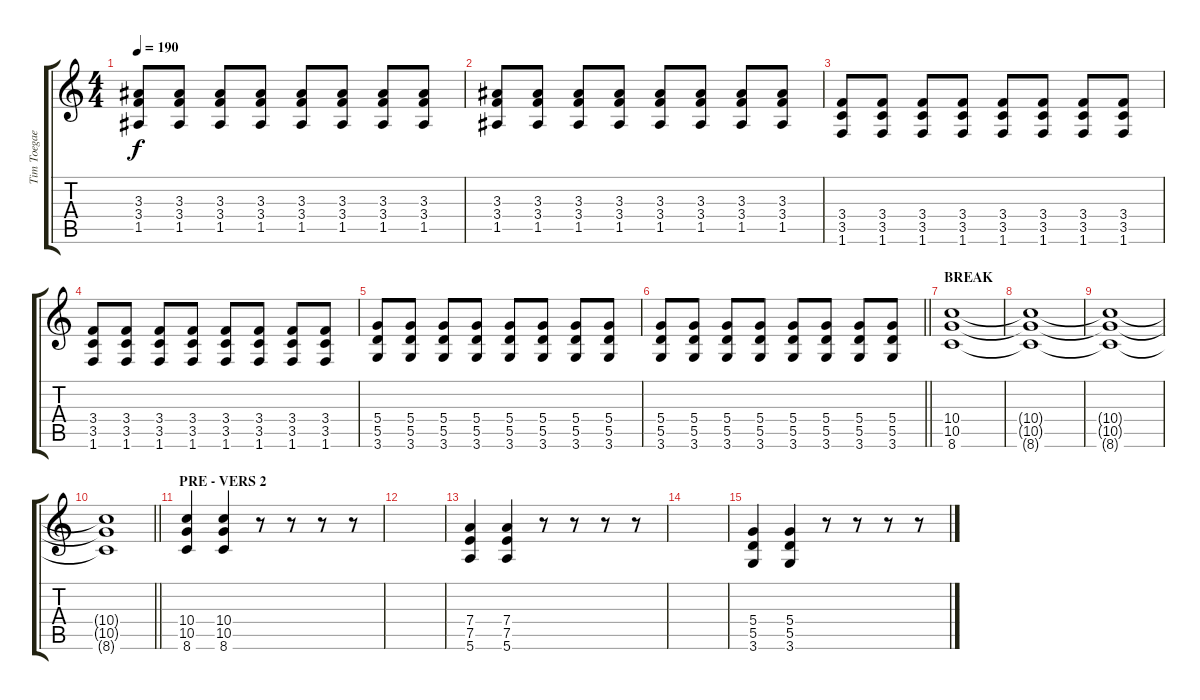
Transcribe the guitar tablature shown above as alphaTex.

\track ("Tim Toegaert" "Tim Toegae") {instrument distortionguitar}
\staff {score tabs}
\tuning (E4 B3 G3 D3 A2 E2) {hide}
\ts (4 4)
\tempo 190
\clef g2
\ks c
(3.3 3.4 1.5).8{dy f} (3.3 3.4 1.5).8 (3.3 3.4 1.5).8 (3.3 3.4 1.5).8 (3.3 3.4 1.5).8 (3.3 3.4 1.5).8 (3.3 3.4 1.5).8 (3.3 3.4 1.5).8 |
(3.3 3.4 1.5).8 (3.3 3.4 1.5).8 (3.3 3.4 1.5).8 (3.3 3.4 1.5).8 (3.3 3.4 1.5).8 (3.3 3.4 1.5).8 (3.3 3.4 1.5).8 (3.3 3.4 1.5).8 |
(3.4 3.5 1.6).8 (3.4 3.5 1.6).8 (3.4 3.5 1.6).8 (3.4 3.5 1.6).8 (3.4 3.5 1.6).8 (3.4 3.5 1.6).8 (3.4 3.5 1.6).8 (3.4 3.5 1.6).8 |
(3.4 3.5 1.6).8 (3.4 3.5 1.6).8 (3.4 3.5 1.6).8 (3.4 3.5 1.6).8 (3.4 3.5 1.6).8 (3.4 3.5 1.6).8 (3.4 3.5 1.6).8 (3.4 3.5 1.6).8 |
(5.4 5.5 3.6).8 (5.4 5.5 3.6).8 (5.4 5.5 3.6).8 (5.4 5.5 3.6).8 (5.4 5.5 3.6).8 (5.4 5.5 3.6).8 (5.4 5.5 3.6).8 (5.4 5.5 3.6).8 |
\barLineRight lightlight
(5.4 5.5 3.6).8 (5.4 5.5 3.6).8 (5.4 5.5 3.6).8 (5.4 5.5 3.6).8 (5.4 5.5 3.6).8 (5.4 5.5 3.6).8 (5.4 5.5 3.6).8 (5.4 5.5 3.6).8 |
\section ("" "BREAK")
(10.4 10.5 8.6).1 |
(10.4{t} 10.5{t} 8.6{t}).1 |
(10.4{t} 10.5{t} 8.6{t}).1 |
\barLineRight lightlight
(10.4{t} 10.5{t} 8.6{t}).1 |
\section ("" "PRE - VERS 2")
(10.4 10.5 8.6).4 (10.4 10.5 8.6).4 r.8 r.8 r.8 r.8 |
|
(7.4 7.5 5.6).4 (7.4 7.5 5.6).4 r.8 r.8 r.8 r.8 |
|
(5.4 5.5 3.6).4 (5.4 5.5 3.6).4 r.8 r.8 r.8 r.8
